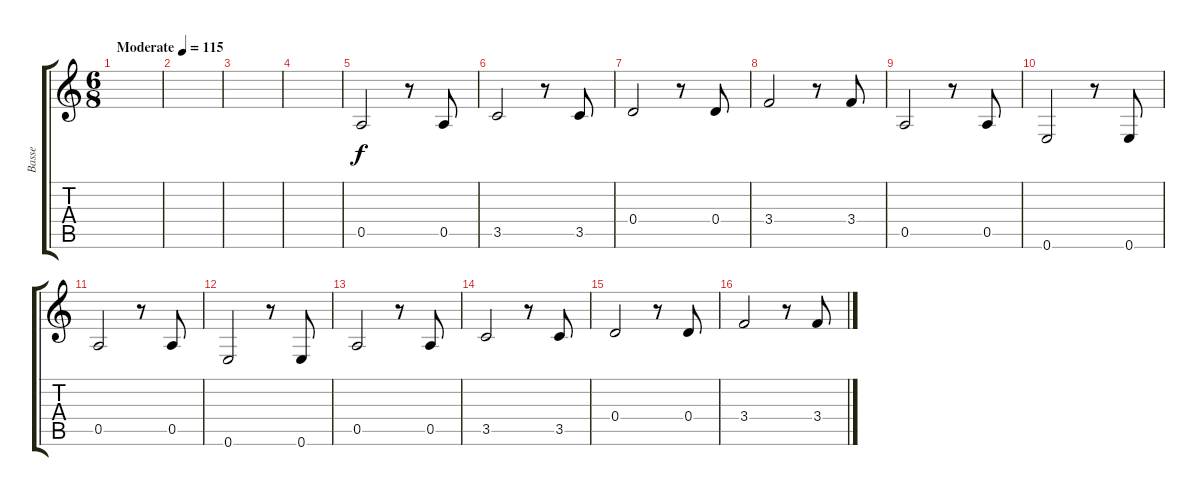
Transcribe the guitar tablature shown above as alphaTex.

\track ("Basse" "Basse") {instrument acousticbass}
\staff {score tabs}
\tuning (E4 B3 G3 D3 A2 E2) {hide}
\ts (6 8)
\tempo (115 "Moderate")
\clef g2
\ks c
|
|
|
|
0.5.2 r.8 0.5.8 |
3.5.2 r.8 3.5.8 |
0.4.2 r.8 0.4.8 |
3.4.2 r.8 3.4.8 |
0.5.2 r.8 0.5.8 |
0.6.2 r.8 0.6.8 |
0.5.2 r.8 0.5.8 |
0.6.2 r.8 0.6.8 |
0.5.2 r.8 0.5.8 |
3.5.2 r.8 3.5.8 |
0.4.2 r.8 0.4.8 |
3.4.2 r.8 3.4.8
